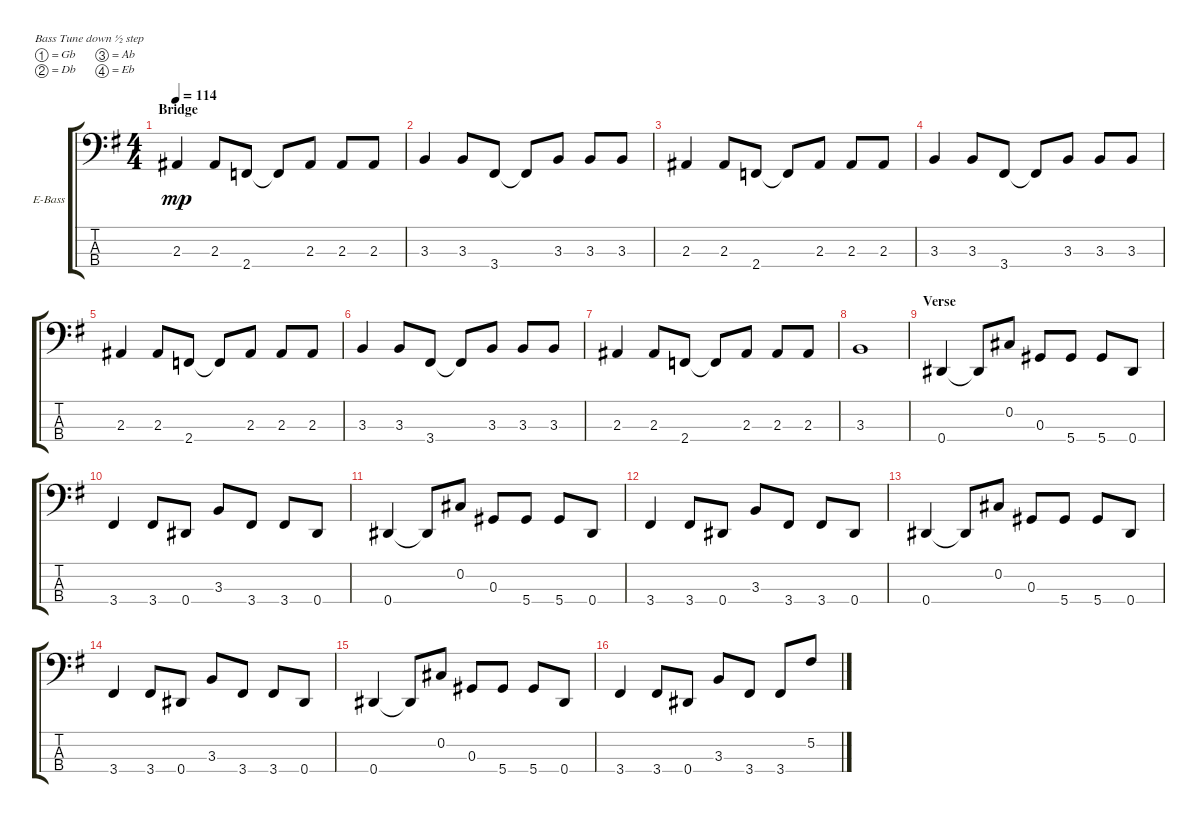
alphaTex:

\bracketExtendMode groupsimilarinstruments
\firstSystemTrackNameOrientation horizontal
\otherSystemsTrackNameOrientation horizontal
\track ("Electric Bass" "E-Bass") {instrument electricbassfinger}
\staff {score tabs}
\tuning (Gb2 Db2 Ab1 Eb1)
\ts (4 4)
\section ("" "Bridge")
\tempo 114
\clef f4
\scale
1.05549
\ks g
2.3.4{dy mp} 2.3.8 2.4.8 2.4{t}.8 2.3.8 2.3.8 2.3.8 |
\scale
0.944515 3.3.4 3.3.8 3.4.8 3.4{t}.8 3.3.8 3.3.8 3.3.8 |
\scale
1.05549 2.3.4 2.3.8 2.4.8 2.4{t}.8 2.3.8 2.3.8 2.3.8 |
\scale
0.944515 3.3.4 3.3.8 3.4.8 3.4{t}.8 3.3.8 3.3.8 3.3.8 |
\scale
1.05549 2.3.4 2.3.8 2.4.8 2.4{t}.8 2.3.8 2.3.8 2.3.8 |
\scale
0.944515 3.3.4 3.3.8 3.4.8 3.4{t}.8 3.3.8 3.3.8 3.3.8 |
\scale
1.05549 2.3.4 2.3.8 2.4.8 2.4{t}.8 2.3.8 2.3.8 2.3.8 |
\scale
0.944515 3.3.1 |
\section ("" "Verse")
\scale
1.05549 0.4.4 0.4{t}.8 0.2.8 0.3.8 5.4.8 5.4.8 0.4.8 |
\scale
0.944515 3.4.4 3.4.8 0.4.8 3.3.8 3.4.8 3.4.8 0.4.8 |
\scale
1.05549 0.4.4 0.4{t}.8 0.2.8 0.3.8 5.4.8 5.4.8 0.4.8 |
\scale
0.944515 3.4.4 3.4.8 0.4.8 3.3.8 3.4.8 3.4.8 0.4.8 |
\scale
1.05549 0.4.4 0.4{t}.8 0.2.8 0.3.8 5.4.8 5.4.8 0.4.8 |
\scale
0.944515 3.4.4 3.4.8 0.4.8 3.3.8 3.4.8 3.4.8 0.4.8 |
\scale
1.05549 0.4.4 0.4{t}.8 0.2.8 0.3.8 5.4.8 5.4.8 0.4.8 |
\scale
0.944515 3.4.4 3.4.8 0.4.8 3.3.8 3.4.8 3.4.8 5.2.8
